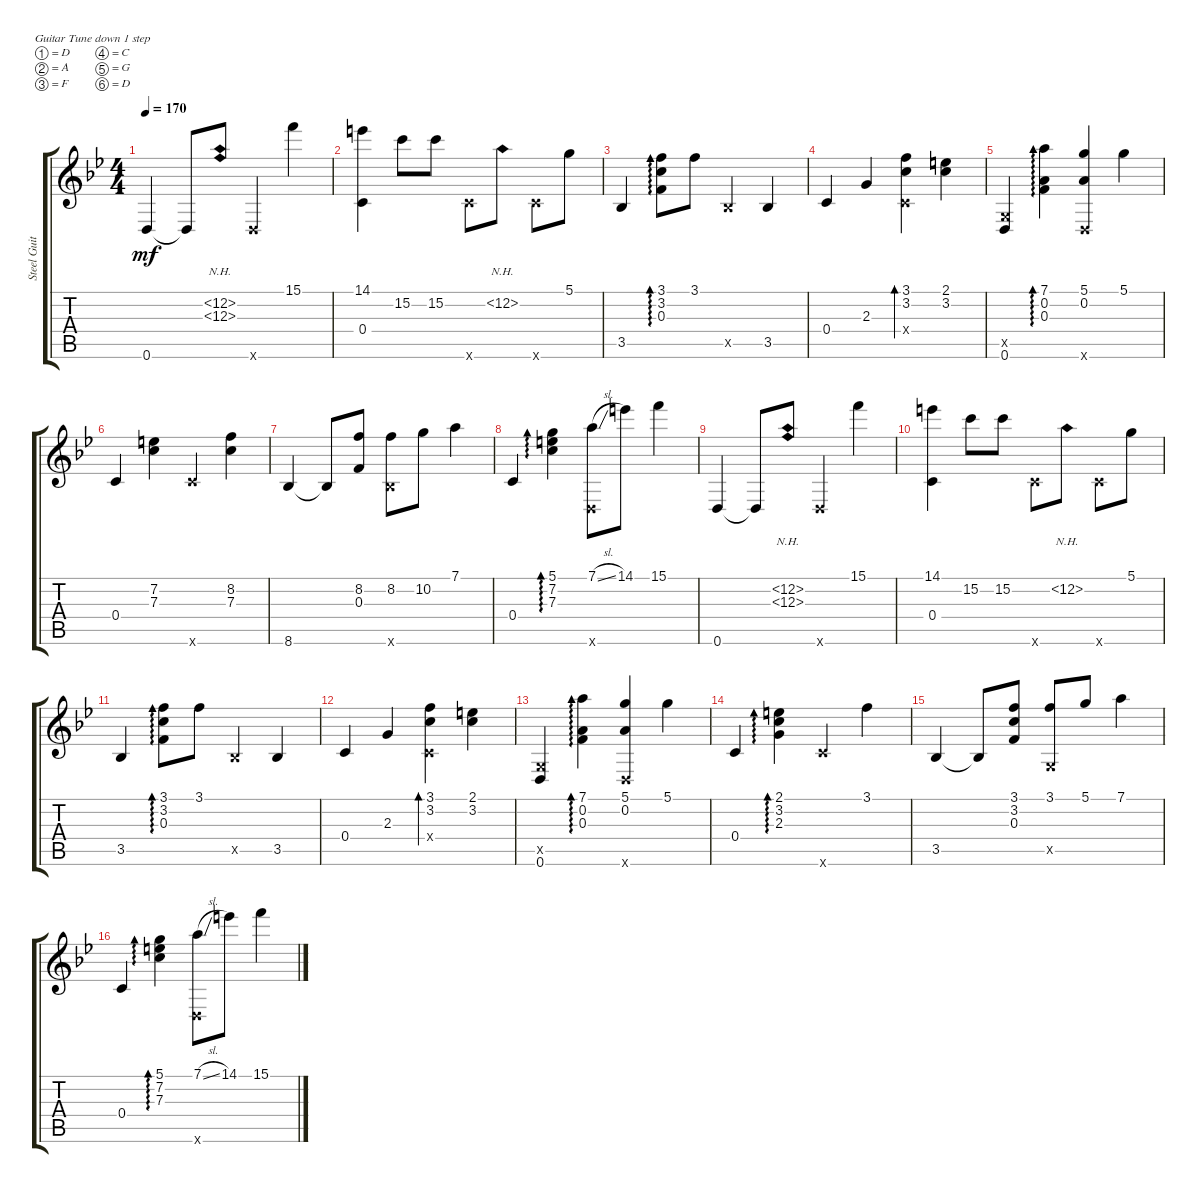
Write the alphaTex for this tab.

\defaultSystemsLayout 4
\bracketExtendMode groupsimilarinstruments
\otherSystemsTrackNameOrientation horizontal
\track ("Steel Guitar" "Steel Guit") {instrument acousticguitarsteel}
\staff {score tabs}
\tuning (D4 A3 F3 C3 G2 D2)
\ts (4 4)
\tempo 170
\clef g2
\ks bb
0.6{acc forcenatural}.4{dy mf beam Up} 0.6{t acc forcenatural}.8{beam Up} (12.2{nh acc forcenatural} 12.3{nh acc forcenatural}).8{beam Up} 0.6{x acc forcenatural}.4{beam Up} 15.1{acc forcenatural}.4{beam Down} |
(14.1{acc #} 0.4{acc forcenatural}).4{beam Down} 15.2{acc forcenatural}.8{beam Down} 15.2{acc forcenatural}.8{beam Down} 10.6{x acc forcenatural}.8{beam Down} 12.2{nh acc forcenatural}.8{beam Down} 10.6{x acc forcenatural}.8{beam Down} 5.1{acc forcenatural}.8{beam Down} |
3.5{acc forcenatural}.4{beam Up} (0.3{acc forcenatural} 3.2{acc forcenatural} 3.1{acc forcenatural}).8{ad 0 beam Down} 3.1{acc forcenatural}.8{beam Down} 3.5{x acc forcenatural}.4{beam Up} 3.5{acc forcenatural}.4{beam Up} |
0.4{acc forcenatural}.4{beam Up} 2.3{acc forcenatural}.4{beam Up} (3.2{acc forcenatural} 3.1{acc forcenatural} 0.4{x acc forcenatural}).4{bd 30 beam Down} (2.1{acc #} 3.2{acc forcenatural}).4{beam Down} |
(0.6{acc forcenatural} 0.5{x acc forcenatural}).4{beam Up} (0.3{acc forcenatural} 0.2{acc forcenatural} 7.1{acc forcenatural}).4{ad 0 beam Down} (5.1{acc forcenatural} 0.2{acc forcenatural} 0.6{x acc forcenatural}).4{beam Up} 5.1{acc forcenatural}.4{beam Down} |
0.4{acc forcenatural}.4{beam Up} (7.3{acc forcenatural} 7.2{acc #}).4{beam Down} 10.6{x acc forcenatural}.4{beam Up} (7.3{acc forcenatural} 8.2{acc forcenatural}).4{beam Down} |
8.6{acc forcenatural}.4{beam Up} 8.6{t acc forcenatural}.8{beam Up} (0.3{acc forcenatural} 8.2{acc forcenatural}).8{beam Up} (8.2{acc forcenatural} 8.6{x acc forcenatural}).8{beam Down} 10.2{acc forcenatural}.8{beam Down} 7.1{acc forcenatural}.4{beam Down} |
0.4{acc forcenatural}.4{beam Up} (7.3{acc forcenatural} 7.2{acc #} 5.1{acc forcenatural}).4{ad 0 beam Down} (7.1{sl acc forcenatural} 0.6{x acc forcenatural}).8{beam Down} 14.1{acc #}.8{beam Down} 15.1{acc forcenatural}.4{beam Down} |
0.6{acc forcenatural}.4{beam Up} 0.6{t acc forcenatural}.8{beam Up} (12.2{nh acc forcenatural} 12.3{nh acc forcenatural}).8{beam Up} 0.6{x acc forcenatural}.4{beam Up} 15.1{acc forcenatural}.4{beam Down} |
(14.1{acc #} 0.4{acc forcenatural}).4{beam Down} 15.2{acc forcenatural}.8{beam Down} 15.2{acc forcenatural}.8{beam Down} 10.6{x acc forcenatural}.8{beam Down} 12.2{nh acc forcenatural}.8{beam Down} 10.6{x acc forcenatural}.8{beam Down} 5.1{acc forcenatural}.8{beam Down} |
3.5{acc forcenatural}.4{beam Up} (0.3{acc forcenatural} 3.2{acc forcenatural} 3.1{acc forcenatural}).8{ad 0 beam Down} 3.1{acc forcenatural}.8{beam Down} 3.5{x acc forcenatural}.4{beam Up} 3.5{acc forcenatural}.4{beam Up} |
0.4{acc forcenatural}.4{beam Up} 2.3{acc forcenatural}.4{beam Up} (3.2{acc forcenatural} 3.1{acc forcenatural} 0.4{x acc forcenatural}).4{bd 30 beam Down} (2.1{acc #} 3.2{acc forcenatural}).4{beam Down} |
(0.6{acc forcenatural} 0.5{x acc forcenatural}).4{beam Up} (0.3{acc forcenatural} 0.2{acc forcenatural} 7.1{acc forcenatural}).4{ad 0 beam Down} (5.1{acc forcenatural} 0.2{acc forcenatural} 0.6{x acc forcenatural}).4{beam Up} 5.1{acc forcenatural}.4{beam Down} |
0.4{acc forcenatural}.4{beam Up} (2.3{acc forcenatural} 3.2{acc forcenatural} 2.1{acc #}).4{ad 0 beam Down} 10.6{x acc forcenatural}.4{beam Up} 3.1{acc forcenatural}.4{beam Down} |
3.5{acc forcenatural}.4{beam Up} 3.5{t acc forcenatural}.8{beam Up} (0.3{acc forcenatural} 3.2{acc forcenatural} 3.1{acc forcenatural}).8{beam Up} (3.1{acc forcenatural} 0.5{x acc forcenatural}).8{beam Up} 5.1{acc forcenatural}.8{beam Up} 7.1{acc forcenatural}.4{beam Down} |
0.4{acc forcenatural}.4{beam Up} (7.3{acc forcenatural} 7.2{acc #} 5.1{acc forcenatural}).4{ad 0 beam Down} (7.1{sl acc forcenatural} 0.6{x acc forcenatural}).8{beam Down} 14.1{acc #}.8{beam Down} 15.1{acc forcenatural}.4{beam Down}
